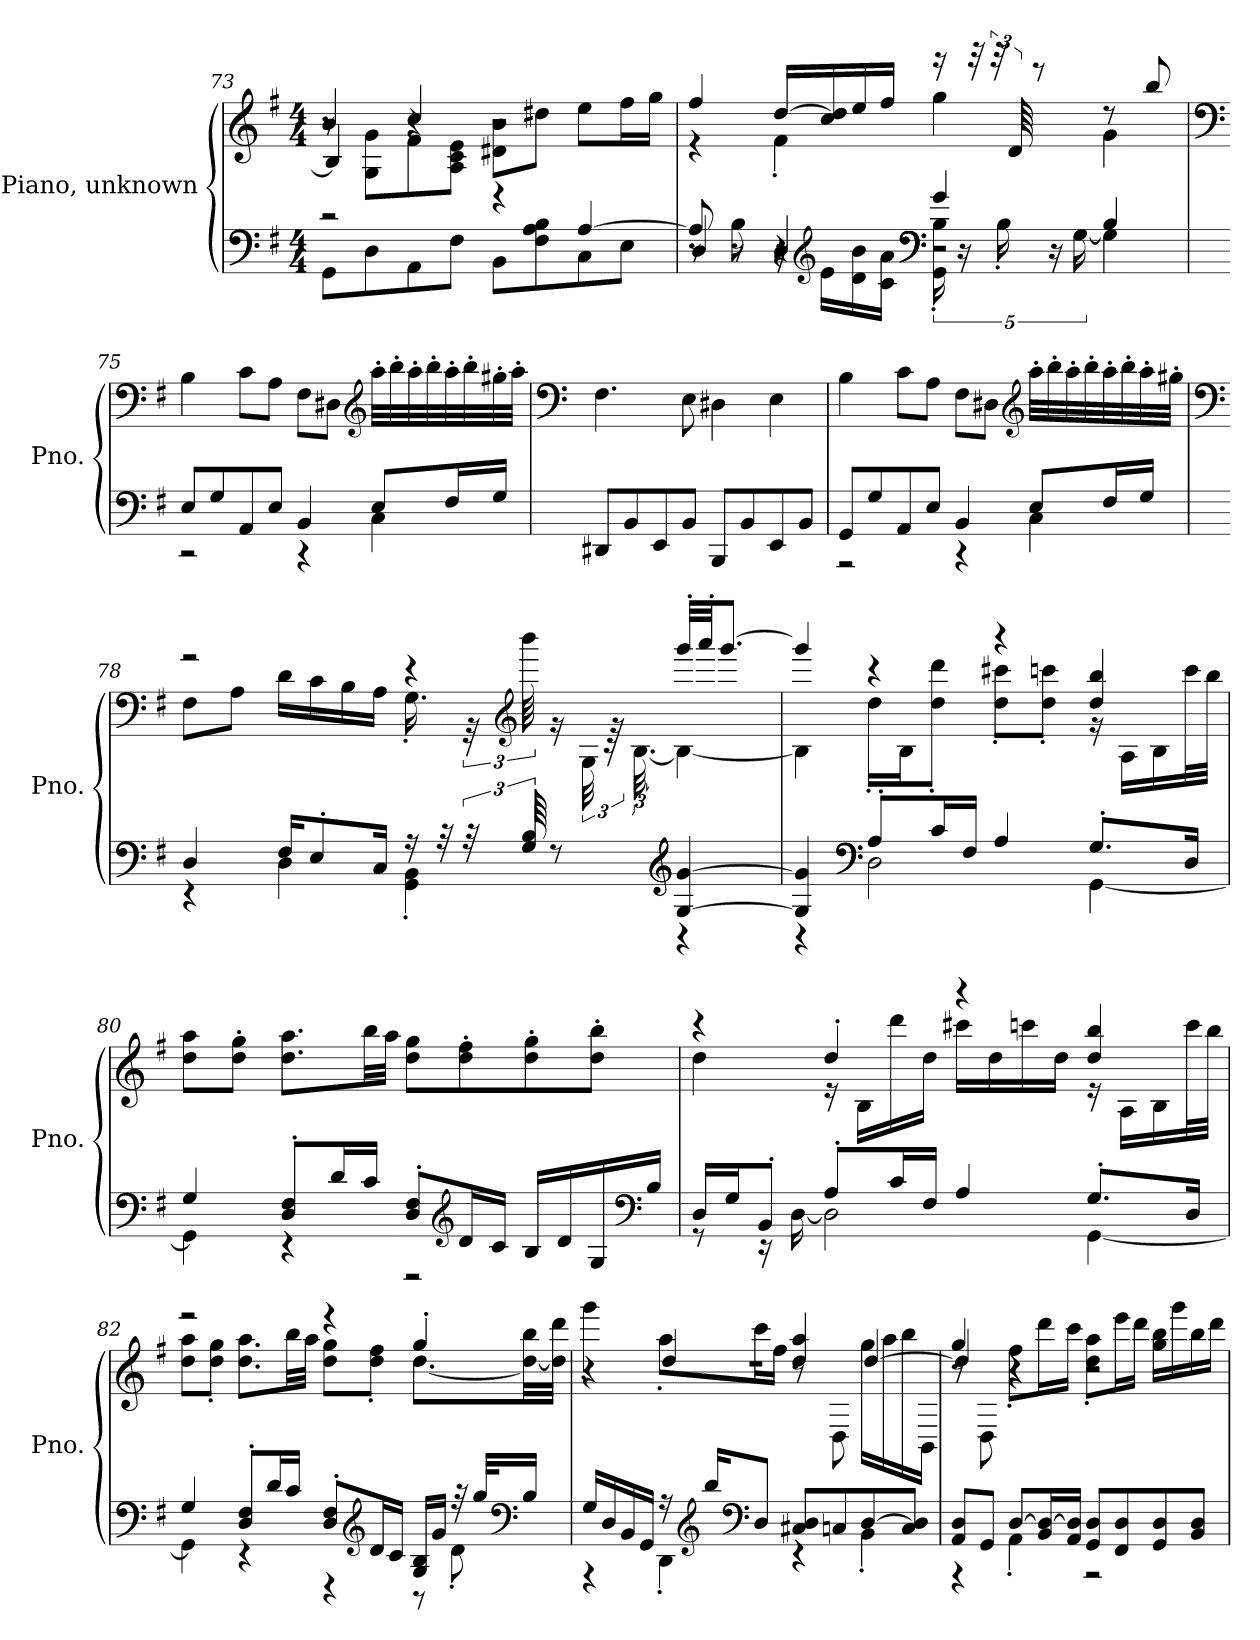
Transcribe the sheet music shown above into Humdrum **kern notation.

**kern	**kern
*part1	*part1
*staff2	*staff1
*I"Piano, unknown	*
*I'Pno.	*
*clefF4	*clefG2
*k[f#]	*k[f#]
*M4/4	*M4/4
=73	=73
*^	*^
*	*	*	*^
2r	8GG\L	4b/	8r	4B/]
.	8D\	.	8G\ 8g\L	.
.	8AA\	4cc/	8f#\	4r
.	8F#\J	.	8A\ 8c\ 8e\J	.
4r	8BB\L	2r	8d#X\ 8b\L	2r
.	8F#\ 8A\ 8B\	.	8dd#X\J	.
[4A/	8C\	.	8ee\L	.
.	8E\J	.	16ff#\L	.
.	.	.	16gg\JJ	.
*	*	*	*v	*v
!!LO:LB:g=z
=74	=74	=74	=74
*	*^	*	*
8A/]	8r	4D/	4ff#/	4r
8r	8B\	.	.	.
4r	16r	4D/	[16dd/LL	4f#'\
*clefG2	*	*	*	*
.	16e\LL	.	16cc/ 16dd/]	.
.	16d\ 16b\	.	16ee/	.
.	16c\ 16a\JJ	.	16ff#/JJ	.
*clefF4	*	*	*	*
4g/	20GG\' 20B\'	2r	16r	4gg\
.	20r	.	.	.
.	.	.	32r	.
.	.	.	48r	.
.	20B'\	.	.	.
.	.	.	96d/	.
.	.	.	8r	.
.	20r	.	.	.
.	[20G\	.	.	.
4B/	4G\]	.	8r	4g\
.	.	.	8bb/	.
*v	*v	*v	*	*
*	*v	*v
=75	=75
*	*clefF4
*^	*
8E/L	2r	4B\
8G/	.	.
8AA/	.	8c\L
8E/J	.	8A\J
4BB/	4r	8F#\L
.	.	8D#X\J
*	*	*clefG2
8E/L	4C\	32aa'\LLL
.	.	32bb'\
.	.	32aa'\
.	.	32bb'\
16F#/L	.	32aa'\
.	.	32bb'\
16G/JJ	.	32gg#X'\
.	.	32aa'\JJJ
*v	*v	*
!!LO:LB:g=z
=76	=76
*	*clefF4
8DD#X/L	4.F#\
8BB/	.
8EE/	.
8BB/J	8E\
8BBB/L	4D#X\
8BB/	.
8EE/	4E\
8BB/J	.
=77	=77
*^	*
8GG/L	2r	4B\
8G/	.	.
8AA/	.	8c\L
8E/J	.	8A\J
4BB/	4r	8F#\L
.	.	8D#X\J
*	*	*clefG2
8E/L	4C\	32aa'\LLL
.	.	32bb'\
.	.	32aa'\
.	.	32bb'\
16F#/L	.	32aa'\
.	.	32bb'\
16G/JJ	.	32aa'\
.	.	32gg#X'\JJJ
!!LO:LB:g=z
=78	=78	=78
*	*	*clefF4
*	*	*^
4D/	4r	2r	8F#\L
.	.	.	8A\J
16F#/KL	4D\	.	16d\LL
8E'/	.	.	16c\
.	.	.	16B\
16C/Jk	.	.	16A\JJ
16r	4GG\' 4BB\'	4r	16.G'\
32r	.	.	.
48r	.	.	48r
*	*	*clefG2	*
96G/ 96B/	.	.	96bbb\
8r	.	.	16r
.	.	.	48G\
.	.	.	96r
.	.	.	[48.B\
*clefG2	*	*	*
[4G/ [4g/	4r	32ggg'/LLL	4B\_
.	.	32aaa'/JJ	.
.	.	[8.ggg/J	.
=79	=79	=79	=79
4G/] 4g/]	4r	4ggg/]	4B\]
*clefF4	*	*	*
8A'/L	2D\	4r	16dd'\LL
.	.	.	16B\J
16c/L	.	.	8dd\' 8ddd\'J
16F#/JJ	.	.	.
4A/	.	4r	8dd\' 8ccc#X\'L
.	.	.	8dd\' 8cccn\'J
8.G'/L	[4GG\	4dd/ 4bb/	16r
.	.	.	16A\LL
.	.	.	16B\
16D/Jk	.	.	32ccc\L
.	.	.	32bb\JJJ
*	*	*v	*v
!!LO:LB:g=z
=80	=80	=80
4G/	4GG\]	8dd\ 8aa\L
.	.	8dd\' 8gg\'J
8D/' 8F#/'L	4r	8.dd\ 8.aa\L
16d/L	.	.
16c/JJ	.	32bb\LL
.	.	32aa\JJJ
8D/' 8F#/'L	2r	8dd\ 8gg\L
*clefG2	*	*
16d/L	.	8dd\' 8ff#\'
16c/JJ	.	.
16B/LL	.	8dd\' 8gg\'
16d/	.	.
16G/	.	8dd\' 8bb\'J
*clefF4	*	*
16B/JJ	.	.
=81	=81	=81
*	*	*^
16D/LL	8r	4r	4dd\
16G/J	.	.	.
8BB'/J	16r	.	.
.	[16D\	.	.
8A'/L	2D\]	4dd'/	16r
.	.	.	16B\LL
16c/L	.	.	16ddd\
16F#/JJ	.	.	16dd\JJ
4A/	.	4r	16ccc#X\LL
.	.	.	16dd\
.	.	.	16cccn\
.	.	.	16dd\JJ
8.G'/L	[4GG\	4dd/ 4bb/	16r
.	.	.	16A\LL
.	.	.	16B\
16D/Jk	.	.	32ccc\L
.	.	.	32bb\JJJ
!!LO:PB:g=z	!!
=82	=82	=82	=82
4G/	4GG\]	2r	8dd\ 8aa\L
.	.	.	8dd\' 8gg\'J
8D/' 8F#/'L	4r	.	8.dd\ 8.aa\L
16d/L	.	.	.
16c/JJ	.	.	32bb\LL
.	.	.	32aa\JJJ
8D/' 8F#/'L	4r	4r	8dd\ 8gg\L
*clefG2	*	*	*
16d/L	.	.	8dd\' 8ff#\'J
16c/JJ	.	.	.
16G/ 16B/LL	8r	4gg'/	[8.dd\L
16g/JJ	.	.	.
32r	8d'\	.	.
32gg/KLL	.	.	.
*clefF4	*	*	*
16B/JJ	.	.	32dd\_ 32bb\LL
.	.	.	32dd\] 32ddd\JJJ
=83	=83	=83	=83
*	*	*	*^
16G/LL	4r	1r	4ggg'\	4r
16D/	.	.	.	.
16BB/	.	.	.	.
16GG/JJ	.	.	.	.
16r	4DD'\	.	8aa'\L	4dd/
*clefG2	*	*	*	*
16bb/KL	.	.	.	.
*clefF4	*	*	*	*
8D/J	.	.	16ccc\L	.
.	.	.	16ff#\JJ	.
8C#X/ 8D/L	4r	.	8r	4dd/ 4aa/
8Cn/	.	.	8D\	.
[8D/	4BB'\	.	16gg\LL	[4dd/
.	.	.	16aa\	.
8C/ 8D/]J	.	.	16bb\	.
.	.	.	16BB\JJ	.
!!LO:LB:g=z	!!	!!
=84	=84	=84	=84	=84
8AA/ 8D/L	4r	4gg/	8r	4dd/]
8GG/J	.	.	8D\	.
[8D/L	4AA'\	4r	8ff#'\L	4r
16BB/ 16D/_L	.	.	16ddd\L	.
16AA/ 16D/]JJ	.	.	16ccc\JJ	.
8GG/ 8D/L	2r	2r	8dd\' 8aa\'L	2r
8FF#/ 8D/	.	.	16eee\L	.
.	.	.	16ddd\JJ	.
8GG/ 8D/	.	.	16gg\ 16bb\LL	.
.	.	.	16ggg\	.
8BB/ 8D/J	.	.	16bb\	.
.	.	.	16ddd\JJ	.
*v	*v	*	*	*
*	*v	*v	*v
=	=
*-	*-
